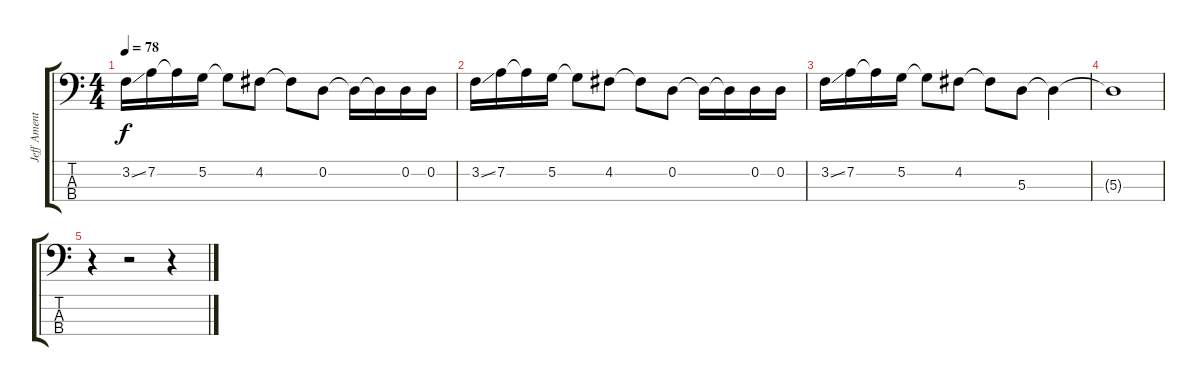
\track ("Jeff Ament" "Jeff Ament") {instrument electricbassfinger}
\staff {score tabs}
\tuning (G2 D2 A1 E1) {hide}
\ts (4 4)
\tempo 78
\clef f4
\ks c
3.2{ss}.16{dy f} 7.2.16 7.2{t}.16 5.2.16 5.2{t}.8 4.2.8 4.2{t}.8 0.2.8 0.2{t}.16 0.2{t}.16 0.2.16 0.2.16 |
3.2{ss}.16 7.2.16 7.2{t}.16 5.2.16 5.2{t}.8 4.2.8 4.2{t}.8 0.2.8 0.2{t}.16 0.2{t}.16 0.2.16 0.2.16 |
3.2{ss}.16 7.2.16 7.2{t}.16 5.2.16 5.2{t}.8 4.2.8 4.2{t}.8 5.3.8 5.3{t}.4 |
5.3{t}.1 |
r.4 r.2 r.4
